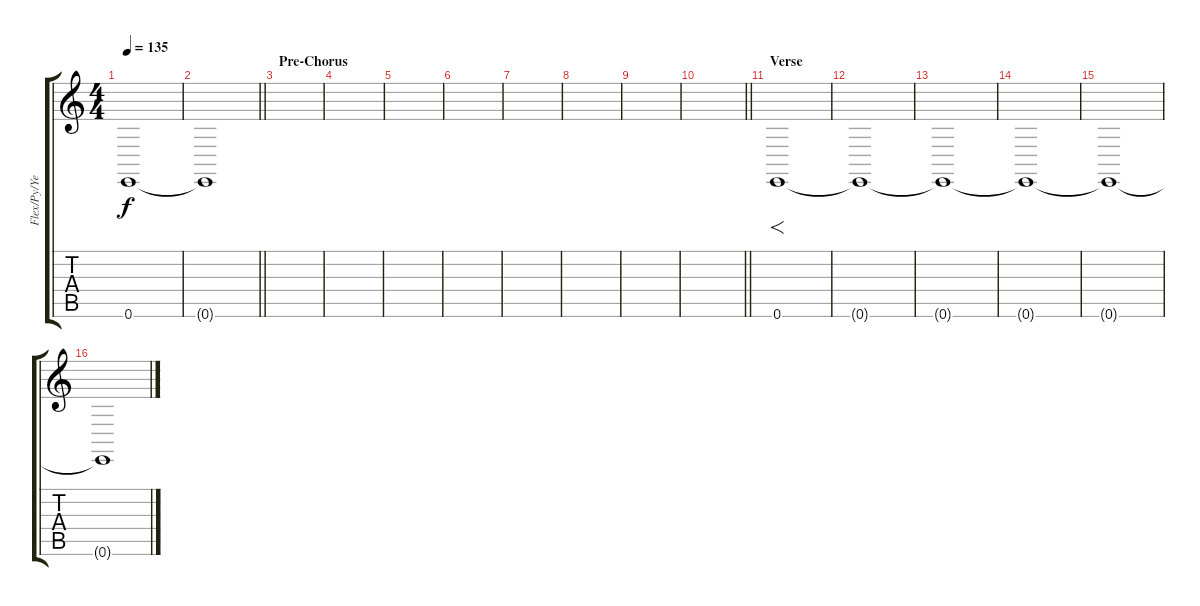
\track ("Flex/Py/Yellow" "Flex/Py/Ye") {instrument bagpipe}
\staff {score tabs}
\tuning (E4 B3 G3 D3 A2 E2) {hide}
\ts (4 4)
\tempo 135
\clef g2
\ks c
0.6{t}.1{dy f} |
\barLineRight lightlight
0.6{t}.1 |
\section ("" "Pre-Chorus")
|
|
|
|
|
|
|
\barLineRight lightlight
|
\section ("" "Verse")
0.6.1{f} |
0.6{t}.1 |
0.6{t}.1 |
0.6{t}.1 |
0.6{t}.1 |
0.6{t}.1
